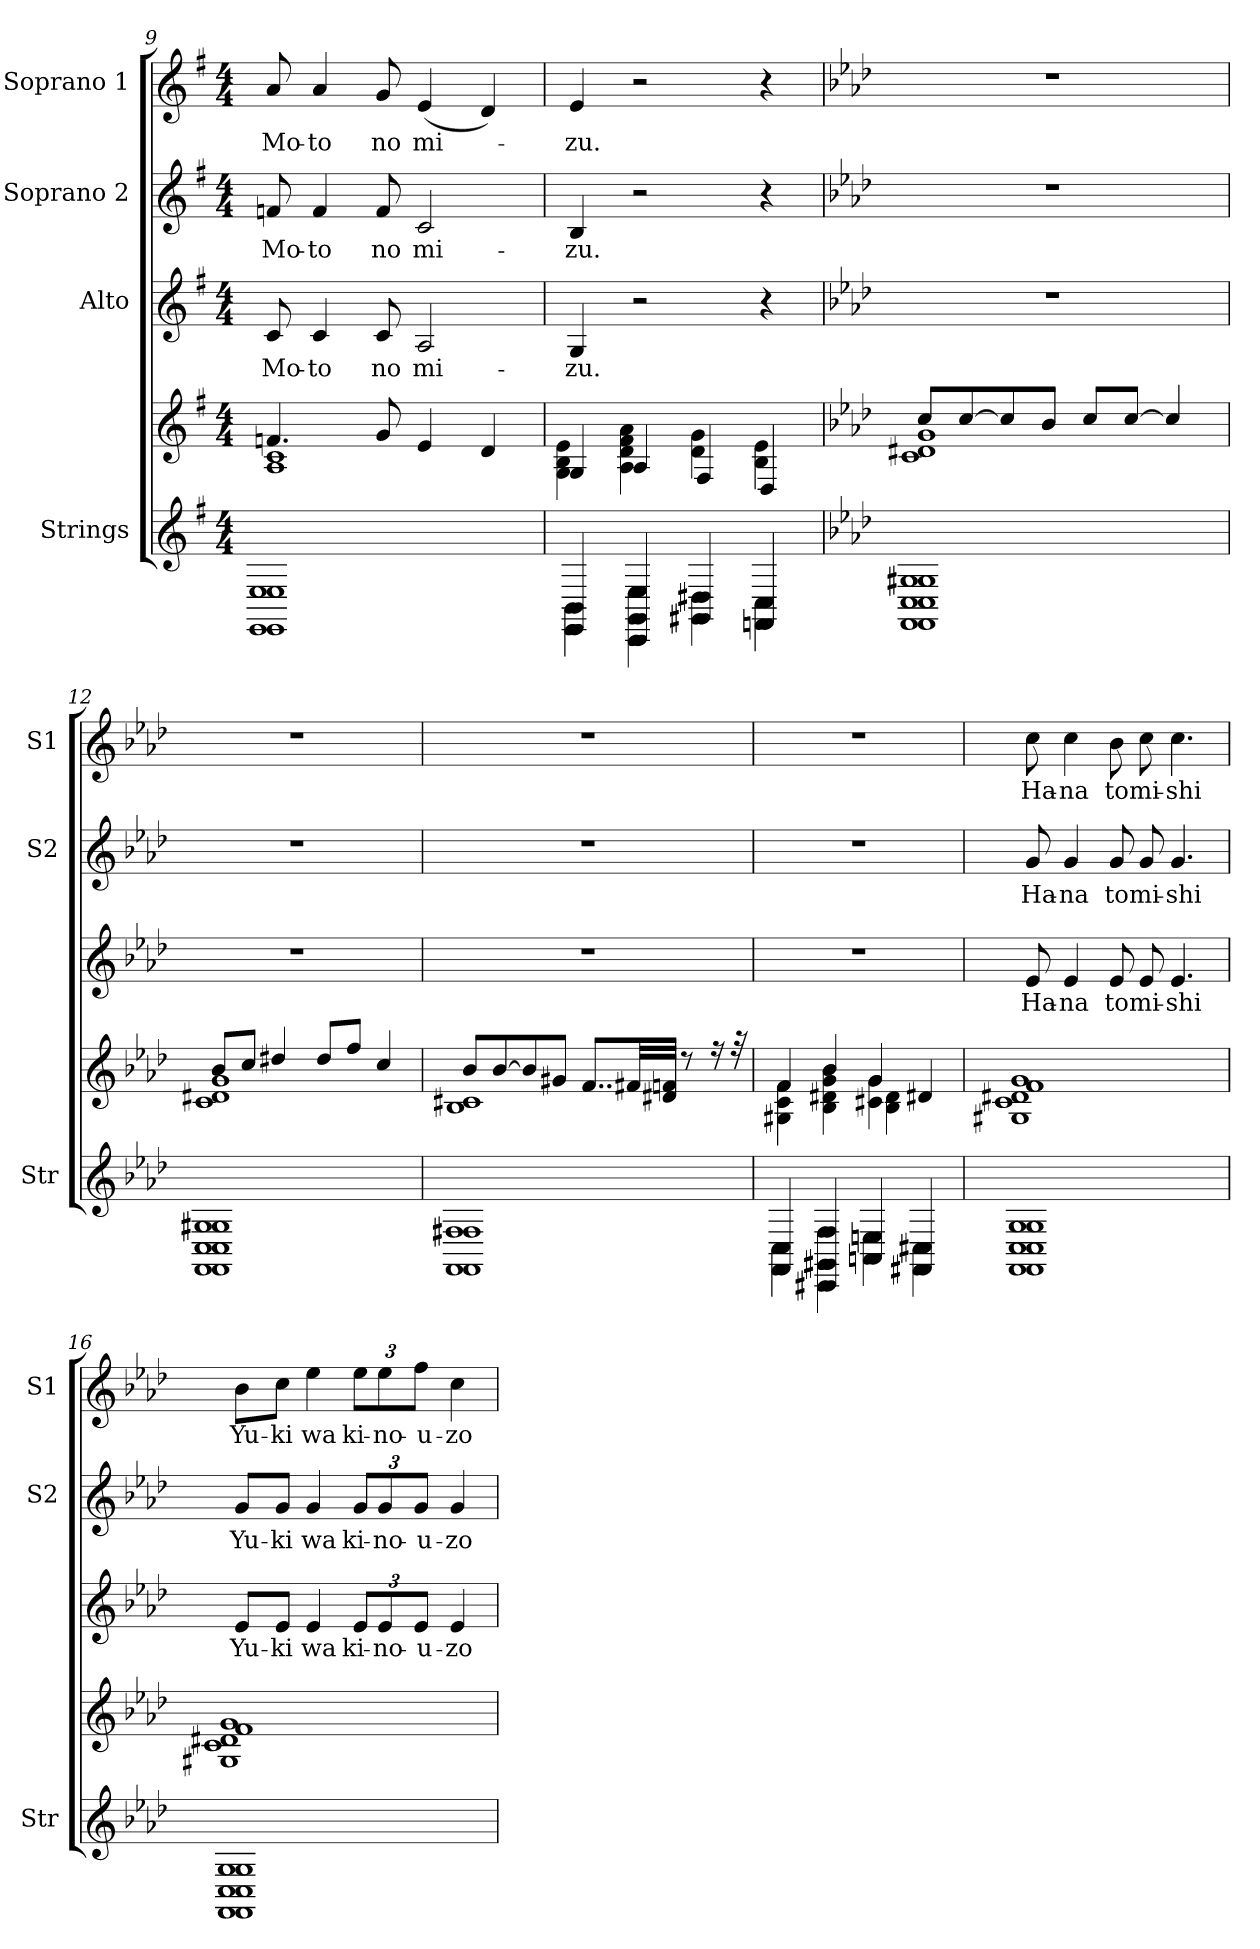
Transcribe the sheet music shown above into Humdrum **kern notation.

**kern	**kern	**kern	**text	**kern	**text	**kern	**text
*part4	*part4	*part3	*part3	*part2	*part2	*part1	*part1
*staff5	*staff4	*staff3	*staff3	*staff2	*staff2	*staff1	*staff1
*I"Strings	*	*I"Alto	*	*I"Soprano 2	*	*I"Soprano 1	*
*I'Str	*	*	*	*I'S2	*	*I'S1	*
!!LO:LB:g=z
*clefG2	*clefG2	*clefG2	*	*clefG2	*	*clefG2	*
*k[f#]	*k[f#]	*k[f#]	*	*k[f#]	*	*k[f#]	*
*G:	*G:	*G:	*	*G:	*	*G:	*
*M4/4	*M4/4	*M4/4	*	*M4/4	*	*M4/4	*
=9	=9	=9	=9	=9	=9	=9	=9
*^	*^	*	*	*	*	*	*
!	!	!	!	!	!LO:LY:b	!	!LO:LY:b	!	!LO:LY:b
1EE/ 1E/	1EE\ 1E\	4.fn/	1A\ 1c\	8c	Mo-	8fn	Mo-	8a	Mo-
!	!	!	!	!	!LO:LY:b	!	!LO:LY:b	!	!LO:LY:b
.	.	.	.	4c	-to	4f	-to	4a	-to
!	!	!	!	!	!LO:LY:b	!	!LO:LY:b	!	!LO:LY:b
.	.	8g/	.	8c	no	8f	no	8g	no
!	!	!	!	!	!LO:LY:b	!	!LO:LY:b	!	!LO:LY:b
.	.	4e/	.	2A	mi-	2c	mi-	(<4e	mi-
.	.	4d/	.	.	.	.	.	4d)	.
=10	=10	=10	=10	=10	=10	=10	=10	=10	=10
!	!	!	!	!	!LO:LY:b	!	!LO:LY:b	!	!LO:LY:b
4EE/ 4BB/	4EE\ 4BB\	4G/	4G\ 4B\ 4e\	4G	-zu.	4B	-zu.	4e	-zu.
4CC/ 4GG/ 4E/	4CC\ 4GG\ 4E\	4A/	4A\ 4d\ 4f#\ 4a\	2r	.	2r	.	2r	.
4GG#X/ 4D#X/	4GG#X\ 4D#X\	4F#/	4d\ 4g\	.	.	.	.	.	.
4FFn/ 4C/	4FFn\ 4C\	4D/	4B\ 4e\	4r	.	4r	.	4r	.
=11	=11	=11	=11	=11	=11	=11	=11	=11	=11
*k[b-e-a-d-]	*	*k[b-e-a-d-]	*	*k[b-e-a-d-]	*	*k[b-e-a-d-]	*	*k[b-e-a-d-]	*
*A-:	*	*A-:	*	*A-:	*	*A-:	*	*A-:	*
1FF/ 1C/ 1G#X/	1FF\ 1C\ 1G#X\	8cc/L	1c\ 1d#X\ 1g\	1r	.	1r	.	1r	.
.	.	[8cc/	.	.	.	.	.	.	.
.	.	8cc/]	.	.	.	.	.	.	.
.	.	8b-/J	.	.	.	.	.	.	.
.	.	8cc/L	.	.	.	.	.	.	.
.	.	[8cc/J	.	.	.	.	.	.	.
.	.	4cc/]	.	.	.	.	.	.	.
=12	=12	=12	=12	=12	=12	=12	=12	=12	=12
1FF/ 1C/ 1G#X/	1FF\ 1C\ 1G#X\	8b-/L	1c\ 1d#X\ 1g\	1r	.	1r	.	1r	.
.	.	8cc/J	.	.	.	.	.	.	.
.	.	4dd#X/	.	.	.	.	.	.	.
.	.	8dd#/L	.	.	.	.	.	.	.
.	.	8ff/J	.	.	.	.	.	.	.
.	.	4cc/	.	.	.	.	.	.	.
!!LO:LB:g=z
=13	=13	=13	=13	=13	=13	=13	=13	=13	=13
1FF/ 1F#X/	1FF\ 1F#X\	8b-/L	1B-\ 1c#X\	1r	.	1r	.	1r	.
.	.	[8b-/	.	.	.	.	.	.	.
.	.	8b-/]	.	.	.	.	.	.	.
.	.	8g#X/J	.	.	.	.	.	.	.
.	.	8..f/L	.	.	.	.	.	.	.
.	.	32f#X/LL	.	.	.	.	.	.	.
.	.	32d#X/ 32fn/JJJ	.	.	.	.	.	.	.
.	.	8r	.	.	.	.	.	.	.
.	.	16r	.	.	.	.	.	.	.
.	.	32r	.	.	.	.	.	.	.
=14	=14	=14	=14	=14	=14	=14	=14	=14	=14
4FF/ 4C/	4FF\ 4C\	4f/	4G#X\ 4c\ 4f\	1r	.	1r	.	1r	.
4CC#X/ 4GG#X/ 4F/	4CC#X\ 4GG#X\ 4F\	4b-/	4B-\ 4d#X\ 4g\ 4b-\	.	.	.	.	.	.
4AAn/ 4En/	4AAn\ 4En\	4g/	4c#X\ 4g\	.	.	.	.	.	.
4FF#X/ 4C#X/	4FF#X\ 4C#X\	4d#X/	4B-\ 4d#\	.	.	.	.	.	.
=15	=15	=15	=15	=15	=15	=15	=15	=15	=15
!	!	!	!	!	!LO:LY:b	!	!LO:LY:b	!	!LO:LY:b
1FF/ 1C/ 1G/	1FF\ 1C\ 1G\	1f/	1G#X\ 1c\ 1d#X\ 1g\	8e-	Ha-	8g	Ha-	8cc	Ha-
!	!	!	!	!	!LO:LY:b	!	!LO:LY:b	!	!LO:LY:b
.	.	.	.	4e-	-na	4g	-na	4cc	-na
!	!	!	!	!	!LO:LY:b	!	!LO:LY:b	!	!LO:LY:b
.	.	.	.	8e-	to	8g	to	8b-	to
!	!	!	!	!	!LO:LY:b	!	!LO:LY:b	!	!LO:LY:b
.	.	.	.	8e-	mi-	8g	mi-	8cc	mi-
!	!	!	!	!	!LO:LY:b	!	!LO:LY:b	!	!LO:LY:b
.	.	.	.	4.e-	-shi	4.g	-shi	4.cc	-shi
=16	=16	=16	=16	=16	=16	=16	=16	=16	=16
!	!	!	!	!	!LO:LY:b	!	!LO:LY:b	!	!LO:LY:b
1FF/ 1C/ 1G/	1FF\ 1C\ 1G\	1f/	1G#X\ 1c\ 1d#X\ 1g\	8e-L	Yu-	8gL	Yu-	8b-L	Yu-
!	!	!	!	!	!LO:LY:b	!	!LO:LY:b	!	!LO:LY:b
.	.	.	.	8e-J	-ki	8gJ	-ki	8ccJ	-ki
!	!	!	!	!	!LO:LY:b	!	!LO:LY:b	!	!LO:LY:b
.	.	.	.	4e-	wa	4g	wa	4ee-	wa
!	!	!	!	!	!LO:LY:b	!	!LO:LY:b	!	!LO:LY:b
.	.	.	.	12e-L	ki-	12gL	ki-	12ee-L	ki-
!	!	!	!	!	!LO:LY:b	!	!LO:LY:b	!	!LO:LY:b
.	.	.	.	12e-	-no-	12g	-no-	12ee-	-no-
!	!	!	!	!	!LO:LY:b	!	!LO:LY:b	!	!LO:LY:b
.	.	.	.	12e-J	-u-	12gJ	-u-	12ffJ	-u-
!	!	!	!	!	!LO:LY:b	!	!LO:LY:b	!	!LO:LY:b
.	.	.	.	4e-	-zo	4g	-zo	4cc	-zo
*v	*v	*	*	*	*	*	*	*	*
*	*v	*v	*	*	*	*	*	*
=	=	=	=	=	=	=	=
*-	*-	*-	*-	*-	*-	*-	*-
